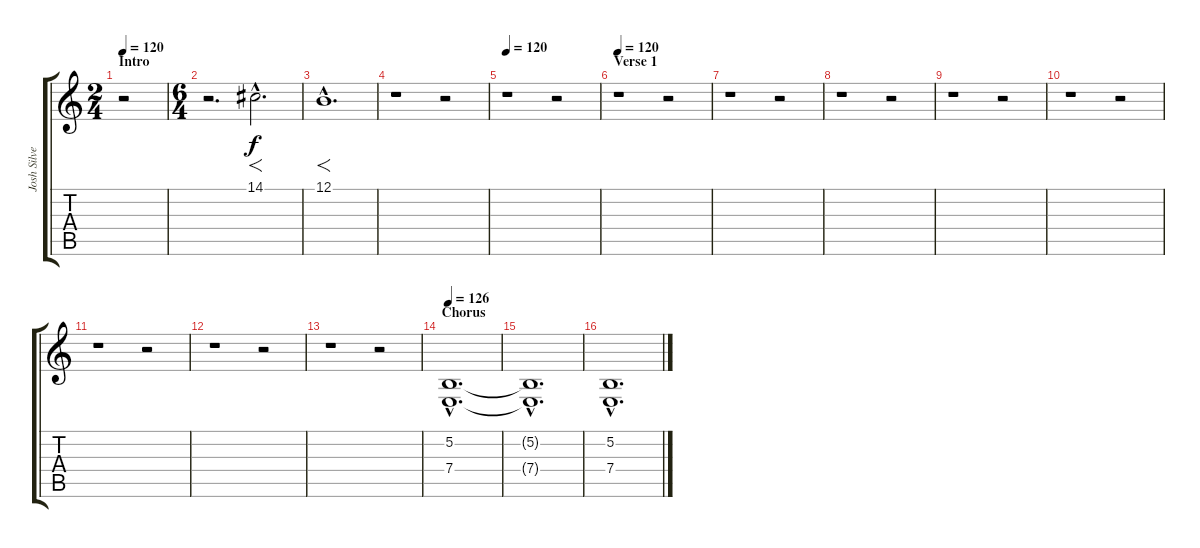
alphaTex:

\track ("Josh Silver - Keyboard 2" "Josh Silve") {instrument choiraahs}
\staff {score tabs}
\tuning (B3 Gb3 D3 A2 E2 B1) {hide}
\ts (2 4)
\section ("" "Intro")
\tempo 120
\tempo 118
\tempo 120
\clef g2
\ks c
r.2{dy f volume 8 balance 8 instrument lead2sawtooth} |
\ts (6 4)
r.2{d} 14.1{hac}.2{f d} |
12.1{hac}.1{f d} |
r.1 r.2 |
\tempo 120
r.1 r.2 |
\section ("" "Verse 1")
\tempo 120
r.1 r.2 |
r.1 r.2 |
r.1 r.2 |
r.1 r.2 |
r.1 r.2 |
r.1 r.2 |
r.1 r.2 |
r.1 r.2 |
\section ("" "Chorus")
\tempo 126
(5.2{hac} 7.4{hac}).1{d volume 6 balance 8 instrument choiraahs} |
(5.2{hac t} 7.4{hac t}).1{d} |
(5.2{hac} 7.4{hac}).1{d}
